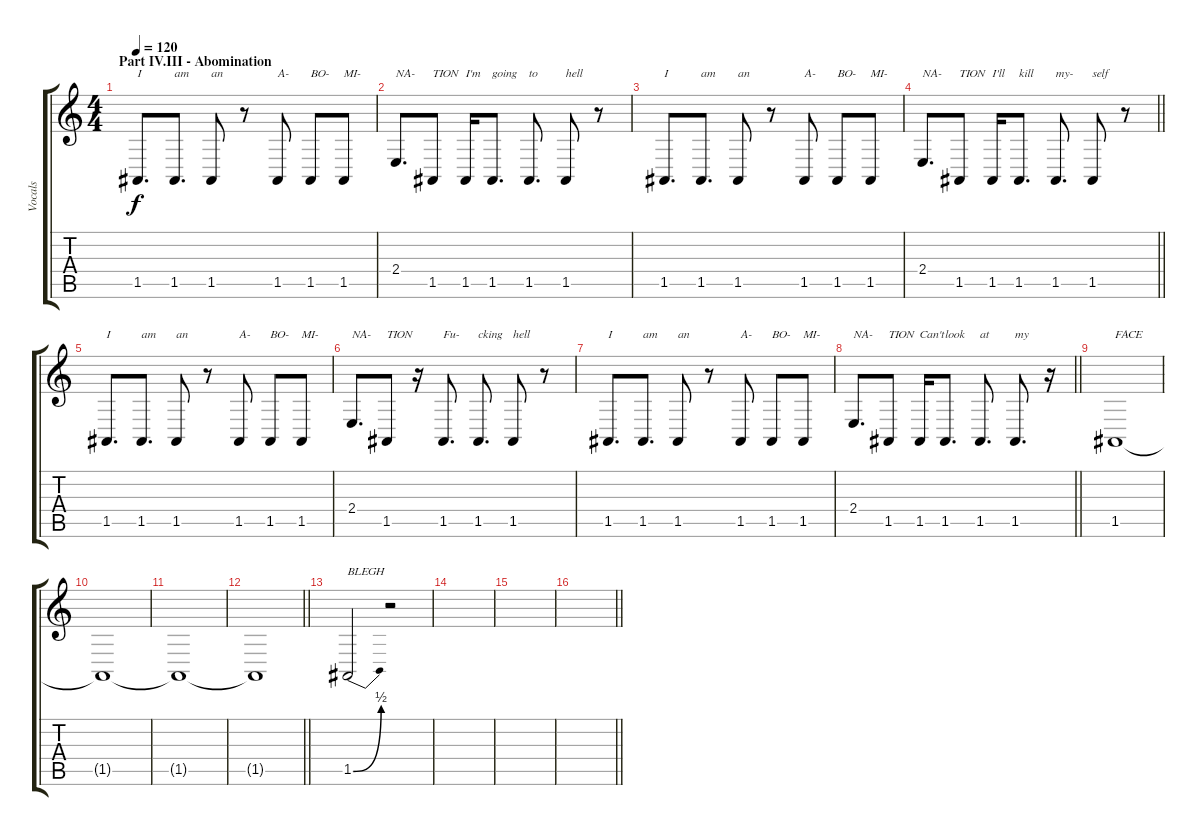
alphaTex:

\track ("Vocals" "Vocals") {instrument oboe}
\staff {score tabs}
\tuning (E4 B3 G3 D3 A2 D2) {hide}
\ts (4 4)
\section ("" "Part IV.III - Abomination")
\tempo 120
\clef g2
\ks c
1.5.8{d txt "I" dy f} 1.5.8{d txt "am"} 1.5.8{txt "an"} r.8 1.5.8{txt "A-"} 1.5.8{txt "BO-"} 1.5.8{txt "MI-"} |
2.4.8{d txt "NA-"} 1.5.8{txt "TION"} 1.5.16{txt "I'm"} 1.5.8{d txt "going"} 1.5.8{d txt "to"} 1.5.8{txt "hell"} r.8 |
1.5.8{d txt "I"} 1.5.8{d txt "am"} 1.5.8{txt "an"} r.8 1.5.8{txt "A-"} 1.5.8{txt "BO-"} 1.5.8{txt "MI-"} |
\barLineRight lightlight
2.4.8{d txt "NA-"} 1.5.8{txt "TION"} 1.5.16{txt "I'll"} 1.5.8{d txt "kill"} 1.5.8{d txt "my-"} 1.5.8{txt "self"} r.8 |
1.5.8{d txt "I"} 1.5.8{d txt "am"} 1.5.8{txt "an"} r.8 1.5.8{txt "A-"} 1.5.8{txt "BO-"} 1.5.8{txt "MI-"} |
2.4.8{d txt "NA-"} 1.5.8{txt "TION"} r.16 1.5.8{d txt "Fu-"} 1.5.8{d txt "cking"} 1.5.8{txt "hell"} r.8 |
1.5.8{d txt "I"} 1.5.8{d txt "am"} 1.5.8{txt "an"} r.8 1.5.8{txt "A-"} 1.5.8{txt "BO-"} 1.5.8{txt "MI-"} |
\barLineRight lightlight
2.4.8{d txt "NA-"} 1.5.8{txt "TION"} 1.5.16{txt "Can't"} 1.5.8{d txt "look"} 1.5.8{d txt "at"} 1.5.8{d txt "my"} r.16 |
\section ("" "")
1.5.1{txt "FACE"} |
1.5{t}.1 |
1.5{t}.1 |
\barLineRight lightlight
1.5{t}.1 |
1.5{be (bend 0 0 60 2)}.2{txt "BLEGH"} r.2 |
|
|
\barLineRight lightlight
